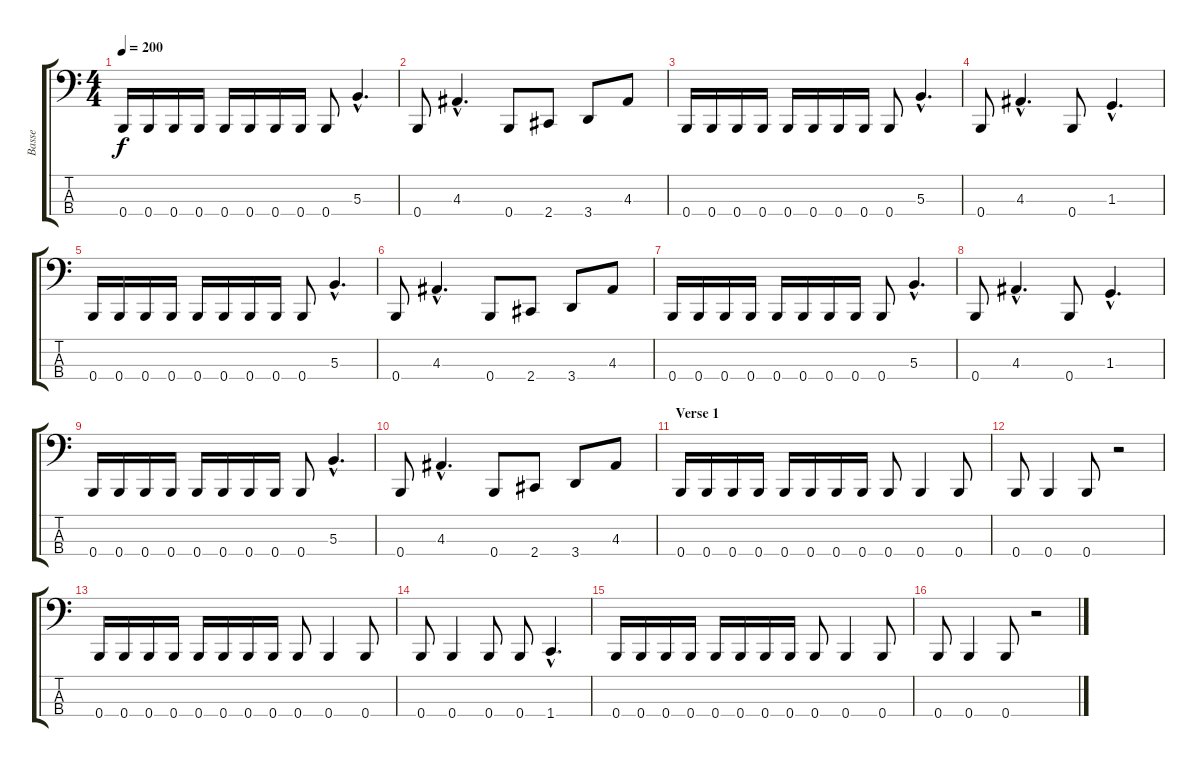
\track ("Basse" "Basse") {instrument electricbasspick}
\staff {score tabs}
\tuning (E2 B1 Gb1 B0) {hide}
\ts (4 4)
\tempo 200
\clef f4
\ks c
0.4.16{dy f} 0.4.16 0.4.16 0.4.16 0.4.16 0.4.16 0.4.16 0.4.16 0.4.8 5.3{hac}.4{d} |
0.4.8 4.3{hac}.4{d} 0.4.8 2.4.8 3.4.8 4.3.8 |
0.4.16 0.4.16 0.4.16 0.4.16 0.4.16 0.4.16 0.4.16 0.4.16 0.4.8 5.3{hac}.4{d} |
0.4.8 4.3{hac}.4{d} 0.4.8 1.3{hac}.4{d} |
0.4.16 0.4.16 0.4.16 0.4.16 0.4.16 0.4.16 0.4.16 0.4.16 0.4.8 5.3{hac}.4{d} |
0.4.8 4.3{hac}.4{d} 0.4.8 2.4.8 3.4.8 4.3.8 |
0.4.16 0.4.16 0.4.16 0.4.16 0.4.16 0.4.16 0.4.16 0.4.16 0.4.8 5.3{hac}.4{d} |
0.4.8 4.3{hac}.4{d} 0.4.8 1.3{hac}.4{d} |
0.4.16 0.4.16 0.4.16 0.4.16 0.4.16 0.4.16 0.4.16 0.4.16 0.4.8 5.3{hac}.4{d} |
0.4.8 4.3{hac}.4{d} 0.4.8 2.4.8 3.4.8 4.3.8 |
\section ("" "Verse 1")
0.4.16 0.4.16 0.4.16 0.4.16 0.4.16 0.4.16 0.4.16 0.4.16 0.4.8 0.4.4 0.4.8 |
0.4.8 0.4.4 0.4.8 r.2 |
0.4.16 0.4.16 0.4.16 0.4.16 0.4.16 0.4.16 0.4.16 0.4.16 0.4.8 0.4.4 0.4.8 |
0.4.8 0.4.4 0.4.8 0.4.8 1.4{hac}.4{d} |
0.4.16 0.4.16 0.4.16 0.4.16 0.4.16 0.4.16 0.4.16 0.4.16 0.4.8 0.4.4 0.4.8 |
0.4.8 0.4.4 0.4.8 r.2
